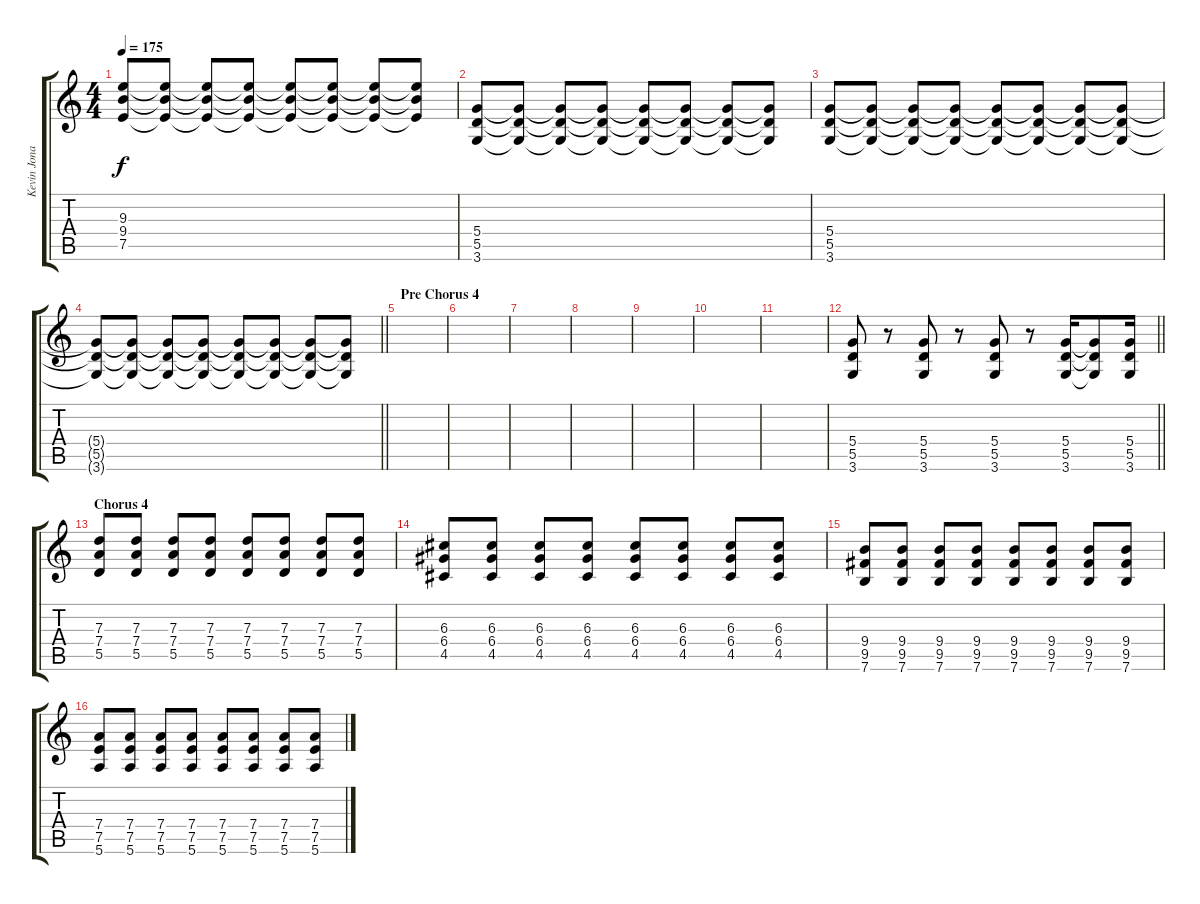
\track ("Kevin Jonas Guitar" "Kevin Jona") {instrument distortionguitar}
\staff {score tabs}
\tuning (E4 B3 G3 D3 A2 E2) {hide}
\ts (4 4)
\tempo 175
\clef g2
\ks c
(9.3 9.4 7.5).8{dy f} (9.3{t} 9.4{t} 7.5{t}).8 (9.3{t} 9.4{t} 7.5{t}).8 (9.3{t} 9.4{t} 7.5{t}).8 (9.3{t} 9.4{t} 7.5{t}).8 (9.3{t} 9.4{t} 7.5{t}).8 (9.3{t} 9.4{t} 7.5{t}).8 (9.3{t} 9.4{t} 7.5{t}).8 |
(5.4 5.5 3.6).8 (5.4{t} 5.5{t} 3.6{t}).8 (5.4{t} 5.5{t} 3.6{t}).8 (5.4{t} 5.5{t} 3.6{t}).8 (5.4{t} 5.5{t} 3.6{t}).8 (5.4{t} 5.5{t} 3.6{t}).8 (5.4{t} 5.5{t} 3.6{t}).8 (5.4{t} 5.5{t} 3.6{t}).8 |
(5.4 5.5 3.6).8 (5.4{t} 5.5{t} 3.6{t}).8 (5.4{t} 5.5{t} 3.6{t}).8 (5.4{t} 5.5{t} 3.6{t}).8 (5.4{t} 5.5{t} 3.6{t}).8 (5.4{t} 5.5{t} 3.6{t}).8 (5.4{t} 5.5{t} 3.6{t}).8 (5.4{t} 5.5{t} 3.6{t}).8 |
\barLineRight lightlight
(5.4{t} 5.5{t} 3.6{t}).8 (5.4{t} 5.5{t} 3.6{t}).8 (5.4{t} 5.5{t} 3.6{t}).8 (5.4{t} 5.5{t} 3.6{t}).8 (5.4{t} 5.5{t} 3.6{t}).8 (5.4{t} 5.5{t} 3.6{t}).8 (5.4{t} 5.5{t} 3.6{t}).8 (5.4{t} 5.5{t} 3.6{t}).8 |
\section ("" "Pre Chorus 4")
|
|
|
|
|
|
|
\barLineRight lightlight
(5.4 5.5 3.6).8 r.8 (5.4 5.5 3.6).8 r.8 (5.4 5.5 3.6).8 r.8 (5.4 5.5 3.6).16 (5.4{t} 5.5{t} 3.6{t}).8 (5.4 5.5 3.6).16 |
\section ("" "Chorus 4")
(7.3 7.4 5.5).8 (7.3 7.4 5.5).8 (7.3 7.4 5.5).8 (7.3 7.4 5.5).8 (7.3 7.4 5.5).8 (7.3 7.4 5.5).8 (7.3 7.4 5.5).8 (7.3 7.4 5.5).8 |
(6.3 6.4 4.5).8 (6.3 6.4 4.5).8 (6.3 6.4 4.5).8 (6.3 6.4 4.5).8 (6.3 6.4 4.5).8 (6.3 6.4 4.5).8 (6.3 6.4 4.5).8 (6.3 6.4 4.5).8 |
(9.4 9.5 7.6).8 (9.4 9.5 7.6).8 (9.4 9.5 7.6).8 (9.4 9.5 7.6).8 (9.4 9.5 7.6).8 (9.4 9.5 7.6).8 (9.4 9.5 7.6).8 (9.4 9.5 7.6).8 |
(7.4 7.5 5.6).8 (7.4 7.5 5.6).8 (7.4 7.5 5.6).8 (7.4 7.5 5.6).8 (7.4 7.5 5.6).8 (7.4 7.5 5.6).8 (7.4 7.5 5.6).8 (7.4 7.5 5.6).8
